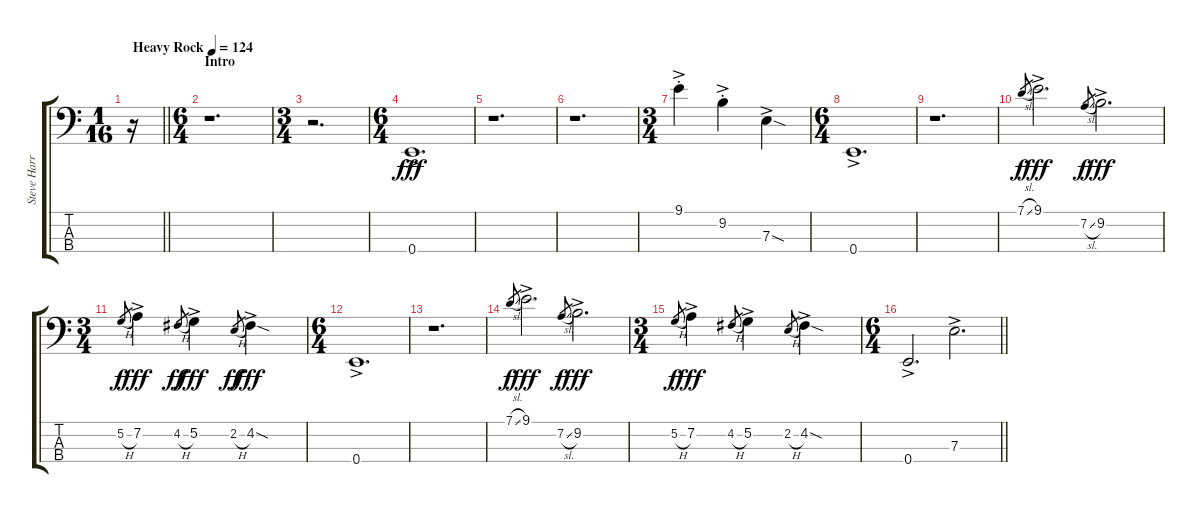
\track ("Steve Harris" "Steve Harr") {instrument electricbassfinger}
\staff {score tabs}
\tuning (G2 D2 A1 E1) {hide}
\ts (1 16)
\tempo (124 "Heavy Rock")
\clef f4
\barLineRight lightlight
\ks c
r.16{dy fff instrument electricbassfinger} |
\ts (6 4)
\section ("" "Intro")
r.1{d} |
\ts (3 4)
r.2{d} |
\ts (6 4)
0.4{ac}.1{d} |
r.1{d} |
r.1{d} |
\ts (3 4)
9.1{ac st}.4 9.2{ac st}.4 7.3{sod ac}.4 |
\ts (6 4)
0.4{ac}.1{d} |
r.1{d} |
7.1{sl}.8{gr dy f} 9.1{ac}.2{d dy fff} 7.2{sl}.8{gr dy f} 9.2{ac}.2{d dy fff} |
\ts (3 4)
5.2{h}.8{gr dy f} 7.2{ac}.4{dy fff} 4.2{h}.8{gr dy ff} 5.2{ac}.4{dy fff} 2.2{h}.8{gr dy ff} 4.2{sod ac}.4{dy fff} |
\ts (6 4)
0.4{ac}.1{d} |
r.1{d} |
7.1{sl}.8{gr dy f} 9.1{ac}.2{d dy fff} 7.2{sl}.8{gr dy f} 9.2{ac}.2{d dy fff} |
\ts (3 4)
5.2{h}.8{gr dy f} 7.2{ac}.4{dy fff} 4.2{h}.8{gr} 5.2{ac}.4 2.2{h}.8{gr} 4.2{sod ac}.4 |
\ts (6 4)
\barLineRight lightlight
0.4{ac}.2{d} 7.3{ac}.2{d}
